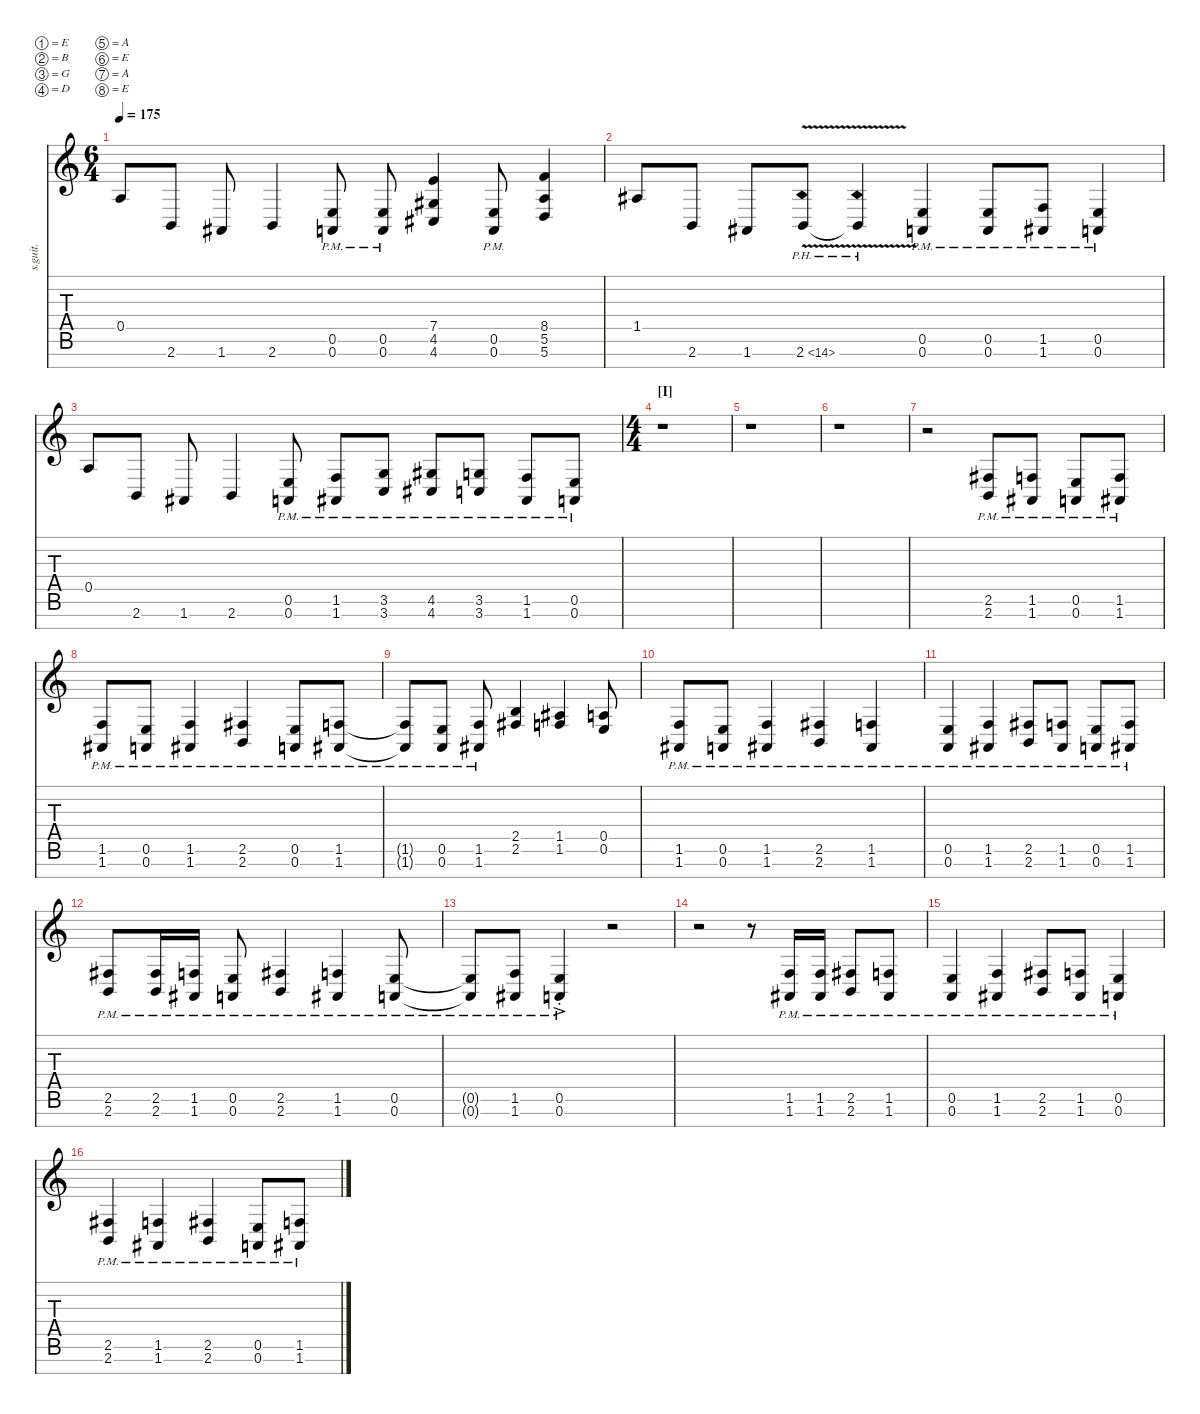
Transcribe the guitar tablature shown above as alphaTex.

\defaultSystemsLayout 4
\hideDynamics
\bracketExtendMode nobrackets
\track ("Rhythm Guitar Right" "s.guit.") {instrument distortionguitar}
\staff {score tabs}
\tuning (E4 B3 G3 D3 A2 E2 A1 E1)
\ts (6 4)
\tempo 175
\clef g2
\ks c
0.5.8{dy ff} 2.7.8 1.7{acc #}.8 2.7.4 (0.6{pm} 0.7{pm}).8 (0.6{pm} 0.7{pm}).8 (7.5 4.6{acc #} 4.7{acc #}).4 (0.6{pm} 0.7{pm}).8 (8.5 5.6 5.7).4 |
1.5{acc #}.8 2.7.8 1.7{acc #}.8 2.7{ph 12 v}.8 2.7{ph 12 v t}.4 (0.6{pm} 0.7{pm}).4 (0.6{pm} 0.7{pm}).8 (1.6{pm} 1.7{pm acc #}).8 (0.6{pm} 0.7{pm}).4 |
0.5.8 2.7.8 1.7{acc #}.8 2.7.4 (0.6{pm} 0.7{pm}).8 (1.6{pm} 1.7{pm acc #}).8 (3.6{pm} 3.7{pm}).8 (4.6{pm acc #} 4.7{pm acc #}).8 (3.6{pm} 3.7{pm}).8 (1.6{pm} 1.7{pm acc #}).8 (0.6{pm} 0.7{pm}).8 |
\ts (4 4)
\beaming (8 2 2 2 2)
\section ("I" "")
r.1 |
r.1 |
r.1 |
r.2 (2.6{pm acc #} 2.7{pm}).8 (1.6{pm} 1.7{pm acc #}).8 (0.6{pm} 0.7{pm}).8 (1.6{pm} 1.7{pm acc #}).8 |
(1.6{pm} 1.7{pm acc #}).8 (0.6{pm} 0.7{pm}).8 (1.6{pm} 1.7{pm acc #}).4 (2.6{pm acc #} 2.7{pm}).4 (0.6{pm} 0.7{pm}).8 (1.6{pm} 1.7{pm acc #}).8 |
(1.6{pm t} 1.7{pm t acc #}).8 (0.6{pm} 0.7{pm}).8 (1.6{pm} 1.7{pm acc #}).8 (2.5 2.6{acc #}).4 (1.5{acc #} 1.6).4 (0.5 0.6).8 |
(1.6{pm} 1.7{pm acc #}).8 (0.6{pm} 0.7{pm}).8 (1.6{pm} 1.7{pm acc #}).4 (2.6{pm acc #} 2.7{pm}).4 (1.6{pm} 1.7{pm acc #}).4 |
(0.6{pm} 0.7{pm}).4 (1.6{pm} 1.7{pm acc #}).4 (2.6{pm acc #} 2.7{pm}).8 (1.6{pm} 1.7{pm acc #}).8 (0.6{pm} 0.7{pm}).8 (1.6{pm} 1.7{pm acc #}).8 |
(2.6{pm acc #} 2.7{pm}).8 (2.6{pm acc #} 2.7{pm}).16 (1.6{pm} 1.7{pm acc #}).16 (0.6{pm} 0.7{pm}).8 (2.6{pm acc #} 2.7{pm}).4 (1.6{pm} 1.7{pm acc #}).4 (0.6{pm} 0.7{pm}).8 |
(0.6{pm t} 0.7{pm t}).8 (1.6{pm} 1.7{pm acc #}).8 (0.6{ac pm st} 0.7{ac pm st}).4 r.2 |
r.2 r.8 (1.6{pm} 1.7{pm acc #}).16 (1.6{pm} 1.7{pm acc #}).16 (2.6{pm acc #} 2.7{pm}).8 (1.6{pm} 1.7{pm acc #}).8 |
(0.6{pm} 0.7{pm}).4 (1.6{pm} 1.7{pm acc #}).4 (2.6{pm acc #} 2.7{pm}).8 (1.6{pm} 1.7{pm acc #}).8 (0.6{pm} 0.7{pm}).4 |
(2.6{pm acc #} 2.7{pm}).4 (1.6{pm} 1.7{pm acc #}).4 (2.6{pm acc #} 2.7{pm}).4 (0.6{pm} 0.7{pm}).8 (1.6{pm} 1.7{pm acc #}).8
